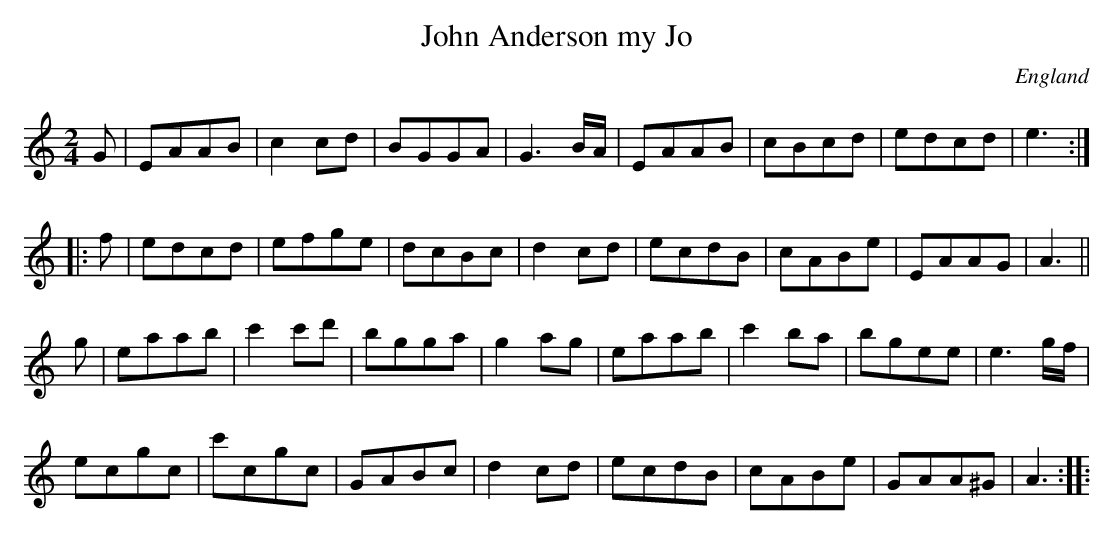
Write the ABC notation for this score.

X:1
T:John Anderson my Jo
L:1/8
M:2/4
O:England
K:A minor
G |\
EAAB | c2cd | BGGA | G3 B/A/ |\
EAAB | cBcd | edcd  | e3      ::
f |\
edcd | efge | dcBc | d2cd |\
ecdB | cABe | EAAG | A3   ||
g | \
eaab | c'2c'd' | bgga | g2ag   |\
eaab | c'2ba   | bgee | e3g/f/ |
ecgc | c'cgc   | GABc | d2cd   | \
ecdB | cABe    | GAA^G | A3     ::
